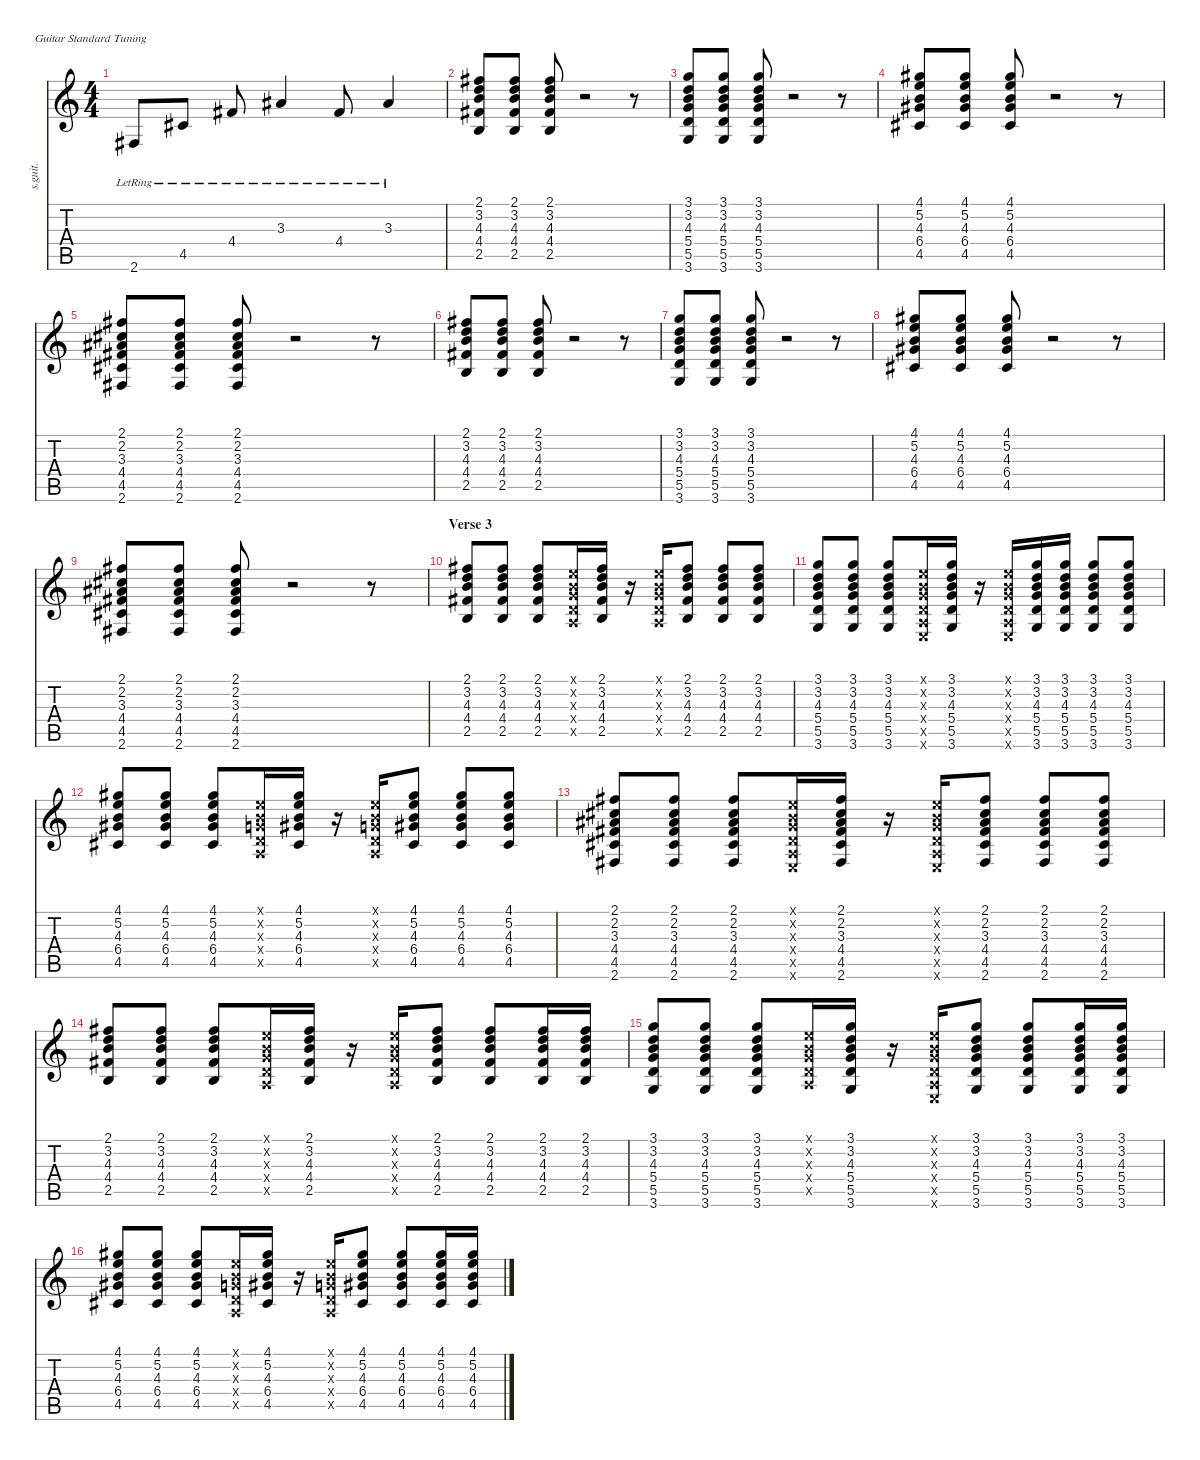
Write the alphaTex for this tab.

\defaultSystemsLayout 4
\hideDynamics
\bracketExtendMode nobrackets
\track ("Thomas Raggi (Guitar - Left)" "s.guit.") {instrument overdrivenguitar}
\staff {score tabs}
\tuning (E4 B3 G3 D3 A2 E2)
\ts (4 4)
\tempo (134 hide)
\clef g2
\ks c
2.6{lr acc #}.8{lyrics (0 "") lyrics (1 "") lyrics (2 "") lyrics (3 "") lyrics (4 "") dy mf} 4.5{lr acc #}.8{lyrics (0 "") lyrics (1 "") lyrics (2 "") lyrics (3 "") lyrics (4 "")} 4.4{lr acc #}.8{lyrics (0 "") lyrics (1 "") lyrics (2 "") lyrics (3 "") lyrics (4 "")} 3.3{lr acc #}.4{lyrics (0 "") lyrics (1 "") lyrics (2 "") lyrics (3 "") lyrics (4 "")} 4.4{lr acc #}.8{lyrics (0 "") lyrics (1 "") lyrics (2 "") lyrics (3 "") lyrics (4 "")} 3.3{lr acc #}.4{lyrics (0 "") lyrics (1 "") lyrics (2 "") lyrics (3 "") lyrics (4 "")} |
(2.1{acc #} 3.2 4.3 4.4{acc #} 2.5).8{lyrics (0 "") lyrics (1 "") lyrics (2 "") lyrics (3 "") lyrics (4 "") dy ff} (2.1{acc #} 3.2 4.3 4.4{acc #} 2.5).8{lyrics (0 "") lyrics (1 "") lyrics (2 "") lyrics (3 "") lyrics (4 "")} (2.1{acc #} 3.2 4.3 4.4{acc #} 2.5).8{lyrics (0 "") lyrics (1 "") lyrics (2 "") lyrics (3 "") lyrics (4 "")} r.2 r.8 |
(3.1 3.2 4.3 5.4 5.5 3.6).8{lyrics (0 "") lyrics (1 "") lyrics (2 "") lyrics (3 "") lyrics (4 "")} (3.1 3.2 4.3 5.4 5.5 3.6).8{lyrics (0 "") lyrics (1 "") lyrics (2 "") lyrics (3 "") lyrics (4 "")} (3.1 3.2 4.3 5.4 5.5 3.6).8{lyrics (0 "") lyrics (1 "") lyrics (2 "") lyrics (3 "") lyrics (4 "")} r.2 r.8 |
(4.1{acc #} 5.2 4.3 6.4{acc #} 4.5{acc #}).8{lyrics (0 "") lyrics (1 "") lyrics (2 "") lyrics (3 "") lyrics (4 "")} (4.1{acc #} 5.2 4.3 6.4{acc #} 4.5{acc #}).8{lyrics (0 "") lyrics (1 "") lyrics (2 "") lyrics (3 "") lyrics (4 "")} (4.1{acc #} 5.2 4.3 6.4{acc #} 4.5{acc #}).8{lyrics (0 "") lyrics (1 "") lyrics (2 "") lyrics (3 "") lyrics (4 "")} r.2 r.8 |
(2.1{acc #} 2.2{acc #} 3.3{acc #} 4.4{acc #} 4.5{acc #} 2.6{acc #}).8{lyrics (0 "") lyrics (1 "") lyrics (2 "") lyrics (3 "") lyrics (4 "")} (2.1{acc #} 2.2{acc #} 3.3{acc #} 4.4{acc #} 4.5{acc #} 2.6{acc #}).8{lyrics (0 "") lyrics (1 "") lyrics (2 "") lyrics (3 "") lyrics (4 "")} (2.1{acc #} 2.2{acc #} 3.3{acc #} 4.4{acc #} 4.5{acc #} 2.6{acc #}).8{lyrics (0 "") lyrics (1 "") lyrics (2 "") lyrics (3 "") lyrics (4 "")} r.2 r.8 |
(2.1{acc #} 3.2 4.3 4.4{acc #} 2.5).8{lyrics (0 "") lyrics (1 "") lyrics (2 "") lyrics (3 "") lyrics (4 "")} (2.1{acc #} 3.2 4.3 4.4{acc #} 2.5).8{lyrics (0 "") lyrics (1 "") lyrics (2 "") lyrics (3 "") lyrics (4 "")} (2.1{acc #} 3.2 4.3 4.4{acc #} 2.5).8{lyrics (0 "") lyrics (1 "") lyrics (2 "") lyrics (3 "") lyrics (4 "")} r.2 r.8 |
(3.1 3.2 4.3 5.4 5.5 3.6).8{lyrics (0 "") lyrics (1 "") lyrics (2 "") lyrics (3 "") lyrics (4 "")} (3.1 3.2 4.3 5.4 5.5 3.6).8{lyrics (0 "") lyrics (1 "") lyrics (2 "") lyrics (3 "") lyrics (4 "")} (3.1 3.2 4.3 5.4 5.5 3.6).8{lyrics (0 "") lyrics (1 "") lyrics (2 "") lyrics (3 "") lyrics (4 "")} r.2 r.8 |
(4.1{acc #} 5.2 4.3 6.4{acc #} 4.5{acc #}).8{lyrics (0 "") lyrics (1 "") lyrics (2 "") lyrics (3 "") lyrics (4 "")} (4.1{acc #} 5.2 4.3 6.4{acc #} 4.5{acc #}).8{lyrics (0 "") lyrics (1 "") lyrics (2 "") lyrics (3 "") lyrics (4 "")} (4.1{acc #} 5.2 4.3 6.4{acc #} 4.5{acc #}).8{lyrics (0 "") lyrics (1 "") lyrics (2 "") lyrics (3 "") lyrics (4 "")} r.2 r.8 |
(2.1{acc #} 2.2{acc #} 3.3{acc #} 4.4{acc #} 4.5{acc #} 2.6{acc #}).8{lyrics (0 "") lyrics (1 "") lyrics (2 "") lyrics (3 "") lyrics (4 "")} (2.1{acc #} 2.2{acc #} 3.3{acc #} 4.4{acc #} 4.5{acc #} 2.6{acc #}).8{lyrics (0 "") lyrics (1 "") lyrics (2 "") lyrics (3 "") lyrics (4 "")} (2.1{acc #} 2.2{acc #} 3.3{acc #} 4.4{acc #} 4.5{acc #} 2.6{acc #}).8{lyrics (0 "") lyrics (1 "") lyrics (2 "") lyrics (3 "") lyrics (4 "")} r.2 r.8 |
\section ("" "Verse 3")
(2.1{acc #} 3.2 4.3 4.4{acc #} 2.5).8{lyrics (0 "") lyrics (1 "") lyrics (2 "") lyrics (3 "") lyrics (4 "")} (2.1{acc #} 3.2 4.3 4.4{acc #} 2.5).8{lyrics (0 "") lyrics (1 "") lyrics (2 "") lyrics (3 "") lyrics (4 "")} (2.1{acc #} 3.2 4.3 4.4{acc #} 2.5).8{lyrics (0 "") lyrics (1 "") lyrics (2 "") lyrics (3 "") lyrics (4 "")} (0.1{x} 0.2{x} 0.3{x} 0.4{x} 0.5{x}).16{lyrics (0 "") lyrics (1 "") lyrics (2 "") lyrics (3 "") lyrics (4 "")} (2.1{acc #} 3.2 4.3 4.4{acc #} 2.5).16{lyrics (0 "") lyrics (1 "") lyrics (2 "") lyrics (3 "") lyrics (4 "")} r.16 (0.1{x} 0.2{x} 0.3{x} 0.4{x} 0.5{x}).16{lyrics (0 "") lyrics (1 "") lyrics (2 "") lyrics (3 "") lyrics (4 "")} (2.1{acc #} 3.2 4.3 4.4{acc #} 2.5).8{lyrics (0 "") lyrics (1 "") lyrics (2 "") lyrics (3 "") lyrics (4 "")} (2.1{acc #} 3.2 4.3 4.4{acc #} 2.5).8{lyrics (0 "") lyrics (1 "") lyrics (2 "") lyrics (3 "") lyrics (4 "")} (2.1{acc #} 3.2 4.3 4.4{acc #} 2.5).8{lyrics (0 "") lyrics (1 "") lyrics (2 "") lyrics (3 "") lyrics (4 "")} |
(3.1 3.2 4.3 5.4 5.5 3.6).8{lyrics (0 "") lyrics (1 "") lyrics (2 "") lyrics (3 "") lyrics (4 "")} (3.1 3.2 4.3 5.4 5.5 3.6).8{lyrics (0 "") lyrics (1 "") lyrics (2 "") lyrics (3 "") lyrics (4 "")} (3.1 3.2 4.3 5.4 5.5 3.6).8{lyrics (0 "") lyrics (1 "") lyrics (2 "") lyrics (3 "") lyrics (4 "")} (0.1{x} 0.2{x} 0.3{x} 0.4{x} 0.5{x} 0.6{x}).16{lyrics (0 "") lyrics (1 "") lyrics (2 "") lyrics (3 "") lyrics (4 "")} (3.1 3.2 4.3 5.4 5.5 3.6).16{lyrics (0 "") lyrics (1 "") lyrics (2 "") lyrics (3 "") lyrics (4 "")} r.16 (0.1{x} 0.2{x} 0.3{x} 0.4{x} 0.5{x} 0.6{x}).16{lyrics (0 "") lyrics (1 "") lyrics (2 "") lyrics (3 "") lyrics (4 "")} (3.1 3.2 4.3 5.4 5.5 3.6).16{lyrics (0 "") lyrics (1 "") lyrics (2 "") lyrics (3 "") lyrics (4 "")} (3.1 3.2 4.3 5.4 5.5 3.6).16{lyrics (0 "") lyrics (1 "") lyrics (2 "") lyrics (3 "") lyrics (4 "")} (3.1 3.2 4.3 5.4 5.5 3.6).8{lyrics (0 "") lyrics (1 "") lyrics (2 "") lyrics (3 "") lyrics (4 "")} (3.1 3.2 4.3 5.4 5.5 3.6).8{lyrics (0 "") lyrics (1 "") lyrics (2 "") lyrics (3 "") lyrics (4 "")} |
(4.1{acc #} 5.2 4.3 6.4{acc #} 4.5{acc #}).8{lyrics (0 "") lyrics (1 "") lyrics (2 "") lyrics (3 "") lyrics (4 "")} (4.1{acc #} 5.2 4.3 6.4{acc #} 4.5{acc #}).8{lyrics (0 "") lyrics (1 "") lyrics (2 "") lyrics (3 "") lyrics (4 "")} (4.1{acc #} 5.2 4.3 6.4{acc #} 4.5{acc #}).8{lyrics (0 "") lyrics (1 "") lyrics (2 "") lyrics (3 "") lyrics (4 "")} (0.1{x} 0.2{x} 0.3{x} 0.4{x} 0.5{x}).16{lyrics (0 "") lyrics (1 "") lyrics (2 "") lyrics (3 "") lyrics (4 "")} (4.1{acc #} 5.2 4.3 6.4{acc #} 4.5{acc #}).16{lyrics (0 "") lyrics (1 "") lyrics (2 "") lyrics (3 "") lyrics (4 "")} r.16 (0.1{x} 0.2{x} 0.3{x} 0.4{x} 0.5{x}).16{lyrics (0 "") lyrics (1 "") lyrics (2 "") lyrics (3 "") lyrics (4 "")} (4.1{acc #} 5.2 4.3 6.4{acc #} 4.5{acc #}).8{lyrics (0 "") lyrics (1 "") lyrics (2 "") lyrics (3 "") lyrics (4 "")} (4.1{acc #} 5.2 4.3 6.4{acc #} 4.5{acc #}).8{lyrics (0 "") lyrics (1 "") lyrics (2 "") lyrics (3 "") lyrics (4 "")} (4.1{acc #} 5.2 4.3 6.4{acc #} 4.5{acc #}).8{lyrics (0 "") lyrics (1 "") lyrics (2 "") lyrics (3 "") lyrics (4 "")} |
(2.1{acc #} 2.2{acc #} 3.3{acc #} 4.4{acc #} 4.5{acc #} 2.6{acc #}).8{lyrics (0 "") lyrics (1 "") lyrics (2 "") lyrics (3 "") lyrics (4 "")} (2.1{acc #} 2.2{acc #} 3.3{acc #} 4.4{acc #} 4.5{acc #} 2.6{acc #}).8{lyrics (0 "") lyrics (1 "") lyrics (2 "") lyrics (3 "") lyrics (4 "")} (2.1{acc #} 2.2{acc #} 3.3{acc #} 4.4{acc #} 4.5{acc #} 2.6{acc #}).8{lyrics (0 "") lyrics (1 "") lyrics (2 "") lyrics (3 "") lyrics (4 "")} (0.1{x} 0.2{x} 0.3{x} 0.4{x} 0.5{x} 0.6{x}).16{lyrics (0 "") lyrics (1 "") lyrics (2 "") lyrics (3 "") lyrics (4 "")} (2.1{acc #} 2.2{acc #} 3.3{acc #} 4.4{acc #} 4.5{acc #} 2.6{acc #}).16{lyrics (0 "") lyrics (1 "") lyrics (2 "") lyrics (3 "") lyrics (4 "")} r.16 (0.1{x} 0.2{x} 0.3{x} 0.4{x} 0.5{x} 0.6{x}).16{lyrics (0 "") lyrics (1 "") lyrics (2 "") lyrics (3 "") lyrics (4 "")} (2.1{acc #} 2.2{acc #} 3.3{acc #} 4.4{acc #} 4.5{acc #} 2.6{acc #}).8{lyrics (0 "") lyrics (1 "") lyrics (2 "") lyrics (3 "") lyrics (4 "")} (2.1{acc #} 2.2{acc #} 3.3{acc #} 4.4{acc #} 4.5{acc #} 2.6{acc #}).8{lyrics (0 "") lyrics (1 "") lyrics (2 "") lyrics (3 "") lyrics (4 "")} (2.1{acc #} 2.2{acc #} 3.3{acc #} 4.4{acc #} 4.5{acc #} 2.6{acc #}).8{lyrics (0 "") lyrics (1 "") lyrics (2 "") lyrics (3 "") lyrics (4 "")} |
(2.1{acc #} 3.2 4.3 4.4{acc #} 2.5).8{lyrics (0 "") lyrics (1 "") lyrics (2 "") lyrics (3 "") lyrics (4 "")} (2.1{acc #} 3.2 4.3 4.4{acc #} 2.5).8{lyrics (0 "") lyrics (1 "") lyrics (2 "") lyrics (3 "") lyrics (4 "")} (2.1{acc #} 3.2 4.3 4.4{acc #} 2.5).8{lyrics (0 "") lyrics (1 "") lyrics (2 "") lyrics (3 "") lyrics (4 "")} (0.1{x} 0.2{x} 0.3{x} 0.4{x} 0.5{x}).16{lyrics (0 "") lyrics (1 "") lyrics (2 "") lyrics (3 "") lyrics (4 "")} (2.1{acc #} 3.2 4.3 4.4{acc #} 2.5).16{lyrics (0 "") lyrics (1 "") lyrics (2 "") lyrics (3 "") lyrics (4 "")} r.16 (0.1{x} 0.2{x} 0.3{x} 0.4{x} 0.5{x}).16{lyrics (0 "") lyrics (1 "") lyrics (2 "") lyrics (3 "") lyrics (4 "")} (2.1{acc #} 3.2 4.3 4.4{acc #} 2.5).8{lyrics (0 "") lyrics (1 "") lyrics (2 "") lyrics (3 "") lyrics (4 "")} (2.1{acc #} 3.2 4.3 4.4{acc #} 2.5).8{lyrics (0 "") lyrics (1 "") lyrics (2 "") lyrics (3 "") lyrics (4 "")} (2.1{acc #} 3.2 4.3 4.4{acc #} 2.5).16{lyrics (0 "") lyrics (1 "") lyrics (2 "") lyrics (3 "") lyrics (4 "")} (2.1{acc #} 3.2 4.3 4.4{acc #} 2.5).16{lyrics (0 "") lyrics (1 "") lyrics (2 "") lyrics (3 "") lyrics (4 "")} |
(3.1 3.2 4.3 5.4 5.5 3.6).8{lyrics (0 "") lyrics (1 "") lyrics (2 "") lyrics (3 "") lyrics (4 "")} (3.1 3.2 4.3 5.4 5.5 3.6).8{lyrics (0 "") lyrics (1 "") lyrics (2 "") lyrics (3 "") lyrics (4 "")} (3.1 3.2 4.3 5.4 5.5 3.6).8{lyrics (0 "") lyrics (1 "") lyrics (2 "") lyrics (3 "") lyrics (4 "")} (0.1{x} 0.2{x} 0.3{x} 0.4{x} 0.5{x}).16{lyrics (0 "") lyrics (1 "") lyrics (2 "") lyrics (3 "") lyrics (4 "")} (3.1 3.2 4.3 5.4 5.5 3.6).16{lyrics (0 "") lyrics (1 "") lyrics (2 "") lyrics (3 "") lyrics (4 "")} r.16 (0.1{x} 0.2{x} 0.3{x} 0.4{x} 0.5{x} 0.6{x}).16{lyrics (0 "") lyrics (1 "") lyrics (2 "") lyrics (3 "") lyrics (4 "")} (3.1 3.2 4.3 5.4 5.5 3.6).8{lyrics (0 "") lyrics (1 "") lyrics (2 "") lyrics (3 "") lyrics (4 "")} (3.1 3.2 4.3 5.4 5.5 3.6).8{lyrics (0 "") lyrics (1 "") lyrics (2 "") lyrics (3 "") lyrics (4 "")} (3.1 3.2 4.3 5.4 5.5 3.6).16{lyrics (0 "") lyrics (1 "") lyrics (2 "") lyrics (3 "") lyrics (4 "")} (3.1 3.2 4.3 5.4 5.5 3.6).16{lyrics (0 "") lyrics (1 "") lyrics (2 "") lyrics (3 "") lyrics (4 "")} |
(4.1{acc #} 5.2 4.3 6.4{acc #} 4.5{acc #}).8{lyrics (0 "") lyrics (1 "") lyrics (2 "") lyrics (3 "") lyrics (4 "")} (4.1{acc #} 5.2 4.3 6.4{acc #} 4.5{acc #}).8{lyrics (0 "") lyrics (1 "") lyrics (2 "") lyrics (3 "") lyrics (4 "")} (4.1{acc #} 5.2 4.3 6.4{acc #} 4.5{acc #}).8{lyrics (0 "") lyrics (1 "") lyrics (2 "") lyrics (3 "") lyrics (4 "")} (0.1{x} 0.2{x} 0.3{x} 0.4{x} 0.5{x}).16{lyrics (0 "") lyrics (1 "") lyrics (2 "") lyrics (3 "") lyrics (4 "")} (4.1{acc #} 5.2 4.3 6.4{acc #} 4.5{acc #}).16{lyrics (0 "") lyrics (1 "") lyrics (2 "") lyrics (3 "") lyrics (4 "")} r.16 (0.1{x} 0.2{x} 0.3{x} 0.4{x} 0.5{x}).16{lyrics (0 "") lyrics (1 "") lyrics (2 "") lyrics (3 "") lyrics (4 "")} (4.1{acc #} 5.2 4.3 6.4{acc #} 4.5{acc #}).8{lyrics (0 "") lyrics (1 "") lyrics (2 "") lyrics (3 "") lyrics (4 "")} (4.1{acc #} 5.2 4.3 6.4{acc #} 4.5{acc #}).8{lyrics (0 "") lyrics (1 "") lyrics (2 "") lyrics (3 "") lyrics (4 "")} (4.1{acc #} 5.2 4.3 6.4{acc #} 4.5{acc #}).16{lyrics (0 "") lyrics (1 "") lyrics (2 "") lyrics (3 "") lyrics (4 "")} (4.1{acc #} 5.2 4.3 6.4{acc #} 4.5{acc #}).16{lyrics (0 "") lyrics (1 "") lyrics (2 "") lyrics (3 "") lyrics (4 "")}
